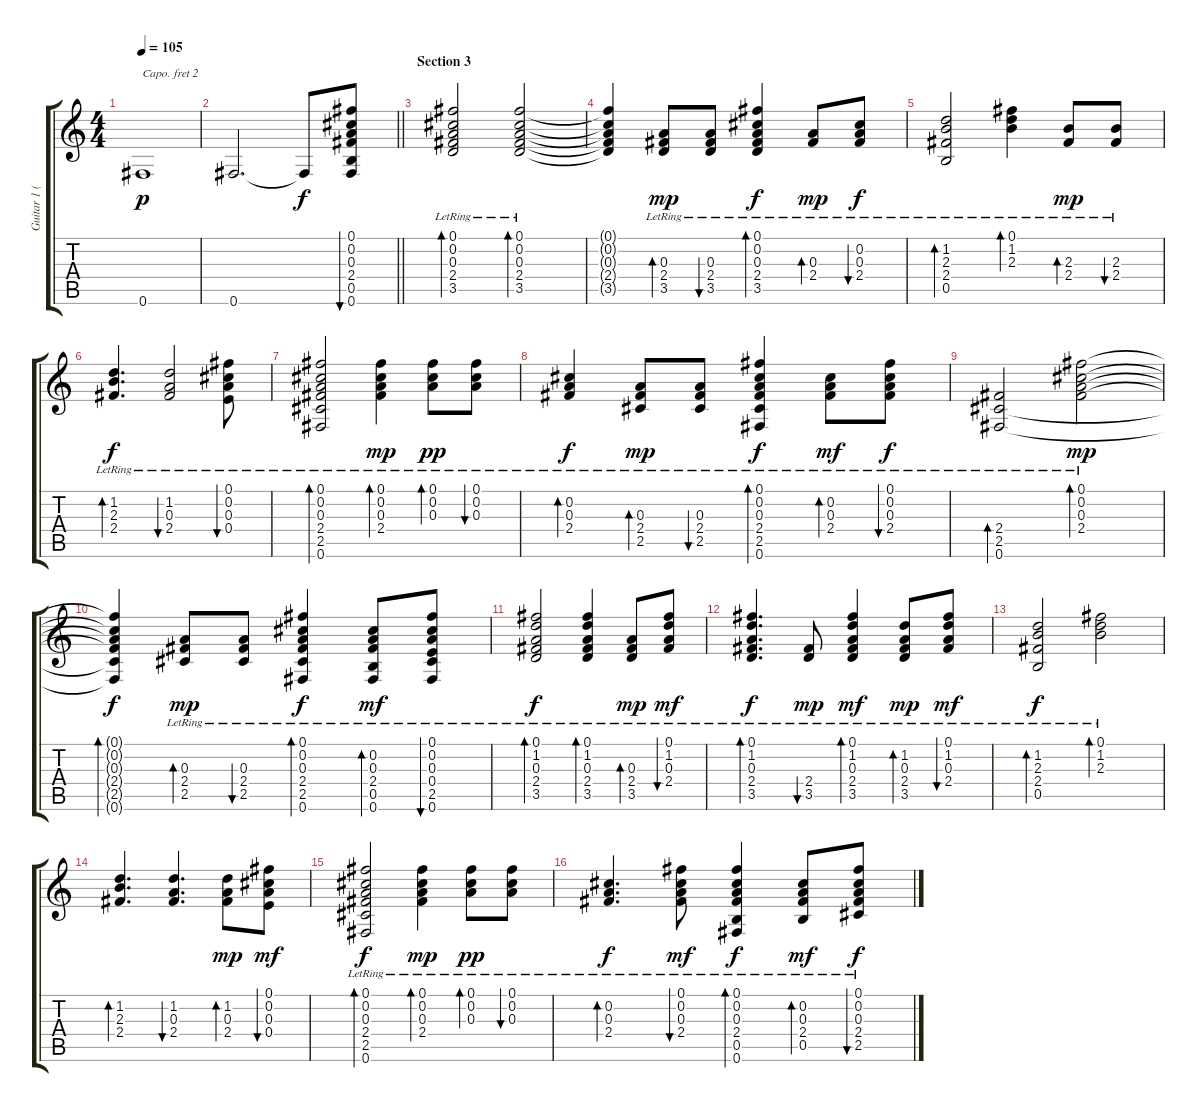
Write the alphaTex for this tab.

\track ("Guitar 1 (Acoustic)" "Guitar 1 (") {instrument acousticguitarsteel}
\staff {score tabs}
\capo 2
\tuning (E4 B3 G3 D3 A2 E2) {hide}
\ts (4 4)
\tempo 105
\clef g2
\ks c
0.6.1{dy p} |
\barLineRight lightlight
0.6.2{d} 0.6{t}.8{dy f} (0.1 0.2 0.3 2.4 0.5 0.6).8{bu 30} |
\section ("" "Section 3")
(0.1{lr} 0.2{lr} 0.3{lr} 2.4{lr} 3.5{lr}).2{bd 30} (0.1{lr} 0.2{lr} 0.3{lr} 2.4{lr} 3.5{lr}).2{bd 30} |
(0.1{t} 0.2{t} 0.3{t} 2.4{t} 3.5{t}).4 (0.3{lr} 2.4{lr} 3.5{lr}).8{bd 30 dy mp} (0.3{lr} 2.4{lr} 3.5{lr}).8{bu 30} (0.1{lr} 0.2{lr} 0.3{lr} 2.4{lr} 3.5{lr}).4{bd 30 dy f} (0.3{lr} 2.4{lr}).8{bd 30 dy mp} (0.2{lr} 0.3{lr} 2.4{lr}).8{bu 30 dy f} |
(1.2{lr} 2.3{lr} 2.4{lr} 0.5{lr}).2{bd 30} (0.1{lr} 1.2{lr} 2.3{lr}).4{bd 30} (2.3{lr} 2.4{lr}).8{bd 30 dy mp} (2.3{lr} 2.4{lr}).8{bu 30} |
(1.2{lr} 2.3{lr} 2.4{lr}).4{d bd 30 dy f} (1.2{lr} 0.3{lr} 2.4{lr}).2{bu 30} (0.1{lr} 0.2{lr} 0.3{lr} 0.4{lr}).8{bu 30} |
(0.1{lr} 0.2{lr} 0.3{lr} 2.4{lr} 2.5{lr} 0.6{lr}).2{bd 30} (0.1{lr} 0.2{lr} 0.3{lr} 2.4{lr}).4{bd 30 dy mp} (0.1{lr} 0.2{lr} 0.3{lr}).8{bd 30 dy pp} (0.1{lr} 0.2{lr} 0.3{lr}).8{bu 30} |
(0.2{lr} 0.3{lr} 2.4{lr}).4{bd 30 dy f} (0.3{lr} 2.4{lr} 2.5{lr}).8{bd 30 dy mp} (0.3{lr} 2.4{lr} 2.5{lr}).8{bu 30} (0.1{lr} 0.2{lr} 0.3{lr} 2.4{lr} 2.5{lr} 0.6{lr}).4{bd 30 dy f} (0.2{lr} 0.3{lr} 2.4{lr}).8{bd 30 dy mf} (0.1{lr} 0.2{lr} 0.3{lr} 2.4{lr}).8{bu 30 dy f} |
(2.4{lr} 2.5{lr} 0.6{lr}).2{bd 30} (0.1{lr} 0.2{lr} 0.3{lr} 2.4{lr}).2{bd 30 dy mp} |
(0.1{t} 0.2{t} 0.3{t} 2.4{t} 2.5{t} 0.6{t}).4{bd 30 dy f} (0.3{lr} 2.4{lr} 2.5{lr}).8{bd 30 dy mp} (0.3{lr} 2.4{lr} 2.5{lr}).8{bu 30} (0.1{lr} 0.2{lr} 0.3{lr} 2.4{lr} 2.5{lr} 0.6{lr}).4{bd 30 dy f} (0.2{lr} 0.3{lr} 2.4{lr} 0.5{lr} 0.6{lr}).8{bd 30 dy mf} (0.1{lr} 0.2{lr} 0.3{lr} 0.4{lr} 2.5{lr} 0.6{lr}).8{bu 30} |
(0.1{lr} 1.2{lr} 0.3{lr} 2.4{lr} 3.5{lr}).2{bd 30 dy f} (0.1{lr} 1.2{lr} 0.3{lr} 2.4{lr} 3.5{lr}).4{bd 30} (0.3{lr} 2.4{lr} 3.5{lr}).8{bd 30 dy mp} (0.1{lr} 1.2{lr} 0.3{lr} 2.4{lr}).8{bu 30 dy mf} |
(0.1{lr} 1.2{lr} 0.3{lr} 2.4{lr} 3.5{lr}).4{d bd 30 dy f} (2.4{lr} 3.5{lr}).8{bu 60 dy mp} (0.1{lr} 1.2{lr} 0.3{lr} 2.4{lr} 3.5{lr}).4{bd 60 dy mf} (1.2{lr} 0.3{lr} 2.4{lr} 3.5{lr}).8{bd 30 dy mp} (0.1{lr} 1.2{lr} 0.3{lr} 2.4{lr}).8{bu 30 dy mf} |
(1.2{lr} 2.3{lr} 2.4{lr} 0.5{lr}).2{bd 30 dy f} (0.1{lr} 1.2{lr} 2.3{lr}).2{bd 30} |
(1.2 2.3 2.4).4{d bd 30} (1.2 0.3 2.4).4{d bu 30} (1.2 0.3 2.4).8{bd 30 dy mp} (0.1 0.2 0.3 0.4).8{bu 30 dy mf} |
(0.1{lr} 0.2{lr} 0.3{lr} 2.4{lr} 2.5{lr} 0.6{lr}).2{bd 30 dy f} (0.1{lr} 0.2{lr} 0.3{lr} 2.4{lr}).4{bd 30 dy mp} (0.1{lr} 0.2{lr} 0.3{lr}).8{bd 30 dy pp} (0.1{lr} 0.2{lr} 0.3{lr}).8{bu 30} |
(0.2{lr} 0.3{lr} 2.4{lr}).4{d bd 30 dy f} (0.1 0.2 0.3{lr} 2.4{lr}).8{bu 30 dy mf} (0.1{lr} 0.2{lr} 0.3{lr} 2.4{lr} 0.5{lr} 0.6{lr}).4{bd 30 dy f} (0.2{lr} 0.3{lr} 2.4{lr} 0.5).8{bd 30 dy mf} (0.1{lr} 0.2{lr} 0.3{lr} 2.4{lr} 2.5).8{bu 30 dy f}
